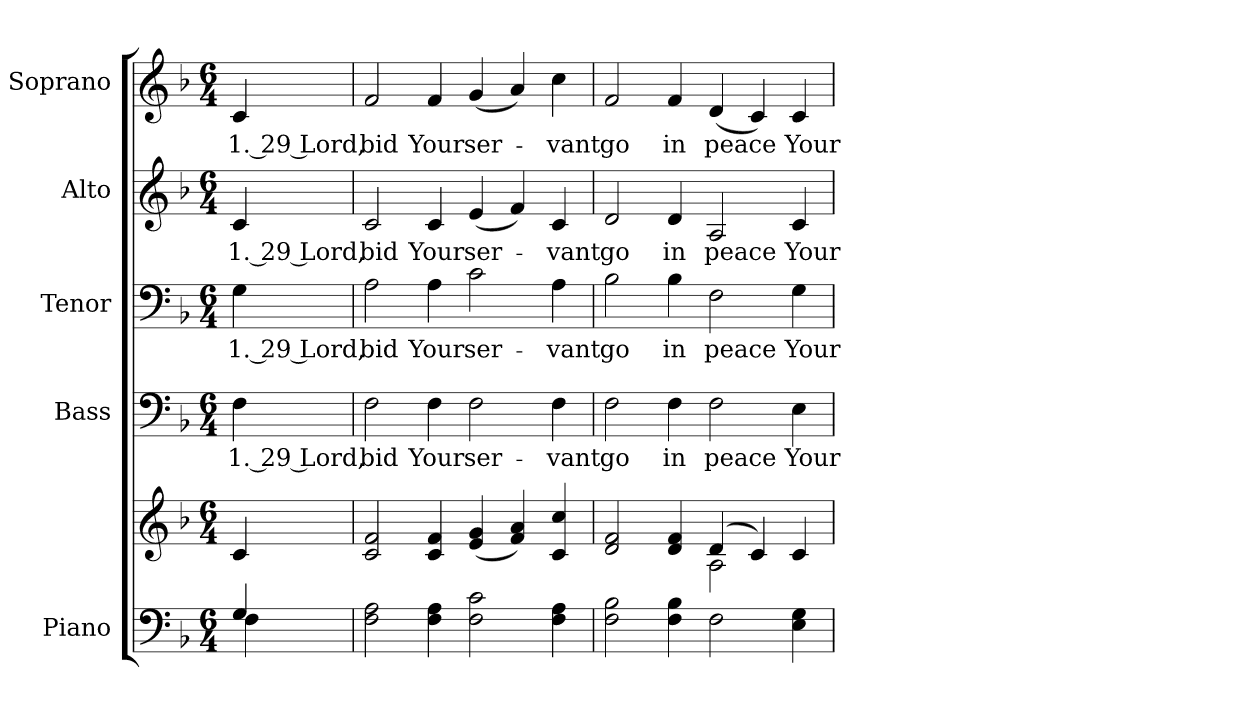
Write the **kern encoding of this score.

**kern	**kern	**kern	**text	**kern	**text	**kern	**text	**kern	**text
*part5	*part5	*part4	*part4	*part3	*part3	*part2	*part2	*part1	*part1
*staff6	*staff5	*staff4	*staff4	*staff3	*staff3	*staff2	*staff2	*staff1	*staff1
*I"Piano	*	*I"Bass	*	*I"Tenor	*	*I"Alto	*	*I"Soprano	*
*I'Pno.	*	*I'B.	*	*I'T.	*	*I'A.	*	*I'S.	*
!!LO:PB:g=z
*clefF4	*clefG2	*clefF4	*	*clefF4	*	*clefG2	*	*clefG2	*
*k[b-]	*k[b-]	*k[b-]	*	*k[b-]	*	*k[b-]	*	*k[b-]	*
*F:	*F:	*F:	*	*F:	*	*F:	*	*F:	*
*M6/4	*M6/4	*M6/4	*	*M6/4	*	*M6/4	*	*M6/4	*
*MM150	*MM150	*MM150	*	*MM150	*	*MM150	*	*MM150	*
=1	=1	=1	=1	=1	=1	=1	=1	=1	=1
*^	*	*	*	*	*	*	*	*	*
!	!	!	!	!LO:LY:b:color=#000000	!	!	!	!	!	!
!	!	!	!	!	!	!LO:LY:b:color=#000000	!	!	!	!
!	!	!	!	!	!	!	!	!LO:LY:b:color=#000000	!	!
!	!	!	!	!	!	!	!	!	!	!LO:LY:b:color=#000000
4Gi/	4Fi\	4ci/	4Fi\	1. 29 Lord,	4Gi\	1. 29 Lord,	4ci/	1. 29 Lord,	4ci/	1. 29 Lord,
*v	*v	*	*	*	*	*	*	*	*	*
=2	=2	=2	=2	=2	=2	=2	=2	=2	=2
*^	*	*	*	*	*	*	*	*	*
!	!	!	!	!LO:LY:b:color=#000000	!	!	!	!	!	!
*v	*v	*	*	*	*	*	*	*	*	*
*^	*	*	*	*	*	*	*	*	*
!	!	!	!	!	!	!LO:LY:b:color=#000000	!	!	!	!
*v	*v	*	*	*	*	*	*	*	*	*
*^	*	*	*	*	*	*	*	*	*
!	!	!	!	!	!	!	!	!LO:LY:b:color=#000000	!	!
*v	*v	*	*	*	*	*	*	*	*	*
*^	*	*	*	*	*	*	*	*	*
!	!	!	!	!	!	!	!	!	!	!LO:LY:b:color=#000000
*v	*v	*	*	*	*	*	*	*	*	*
2Fi\ 2Ai	2ci/ 2fi	2Fi\	bid	2Ai\	bid	2ci/	bid	2fi/	bid
!	!	!	!LO:LY:b:color=#000000	!	!	!	!	!	!
!	!	!	!	!	!LO:LY:b:color=#000000	!	!	!	!
!	!	!	!	!	!	!	!LO:LY:b:color=#000000	!	!
!	!	!	!	!	!	!	!	!	!LO:LY:b:color=#000000
4Fi\ 4Ai	4ci/ 4fi	4Fi\	Your	4Ai\	Your	4ci/	Your	4fi/	Your
!	!	!	!LO:LY:b:color=#000000	!	!	!	!	!	!
!	!	!	!	!	!LO:LY:b:color=#000000	!	!	!	!
!	!	!	!	!	!	!	!LO:LY:b:color=#000000	!	!
!	!	!	!	!	!	!	!	!	!LO:LY:b:color=#000000
2Fi\ 2ci	(4ei/ 4gi	2Fi\	ser-	2ci\	ser-	(4ei/	ser-	(4gi/	ser-
.	4fi/ 4ai)	.	.	.	.	4fi/)	.	4ai/)	.
!	!	!	!LO:LY:b:color=#000000	!	!	!	!	!	!
!	!	!	!	!	!LO:LY:b:color=#000000	!	!	!	!
!	!	!	!	!	!	!	!LO:LY:b:color=#000000	!	!
!	!	!	!	!	!	!	!	!	!LO:LY:b:color=#000000
4Fi\ 4Ai	4ci/ 4cci	4Fi\	-vant	4Ai\	-vant	4ci/	-vant	4cci\	-vant
=3	=3	=3	=3	=3	=3	=3	=3	=3	=3
*	*^	*	*	*	*	*	*	*	*
!	!	!	!	!LO:LY:b:color=#000000	!	!	!	!	!	!
!	!	!	!	!	!	!LO:LY:b:color=#000000	!	!	!	!
!	!	!	!	!	!	!	!	!LO:LY:b:color=#000000	!	!
!	!	!	!	!	!	!	!	!	!	!LO:LY:b:color=#000000
2Fi\ 2B-i	2di/ 2fi	2.ryy	2Fi\	go	2B-i\	go	2di/	go	2fi/	go
!	!	!	!	!LO:LY:b:color=#000000	!	!	!	!	!	!
!	!	!	!	!	!	!LO:LY:b:color=#000000	!	!	!	!
!	!	!	!	!	!	!	!	!LO:LY:b:color=#000000	!	!
!	!	!	!	!	!	!	!	!	!	!LO:LY:b:color=#000000
4Fi\ 4B-i	4di/ 4fi	.	4Fi\	in	4B-i\	in	4di/	in	4fi/	in
!	!	!	!	!LO:LY:b:color=#000000	!	!	!	!	!	!
!	!	!	!	!	!	!LO:LY:b:color=#000000	!	!	!	!
!	!	!	!	!	!	!	!	!LO:LY:b:color=#000000	!	!
!	!	!	!	!	!	!	!	!	!	!LO:LY:b:color=#000000
2Fi\	(4di/	2Ai\	2Fi\	peace	2Fi\	peace	2Ai/	peace	(4di/	peace
.	4ci/)	.	.	.	.	.	.	.	4ci/)	.
!	!	!	!	!LO:LY:b:color=#000000	!	!	!	!	!	!
!	!	!	!	!	!	!LO:LY:b:color=#000000	!	!	!	!
!	!	!	!	!	!	!	!	!LO:LY:b:color=#000000	!	!
!	!	!	!	!	!	!	!	!	!	!LO:LY:b:color=#000000
4Ei\ 4Gi	4ci/	4ryy	4Ei\	Your	4Gi\	Your	4ci/	Your	4ci/	Your
*	*v	*v	*	*	*	*	*	*	*	*
=	=	=	=	=	=	=	=	=	=
*-	*-	*-	*-	*-	*-	*-	*-	*-	*-
